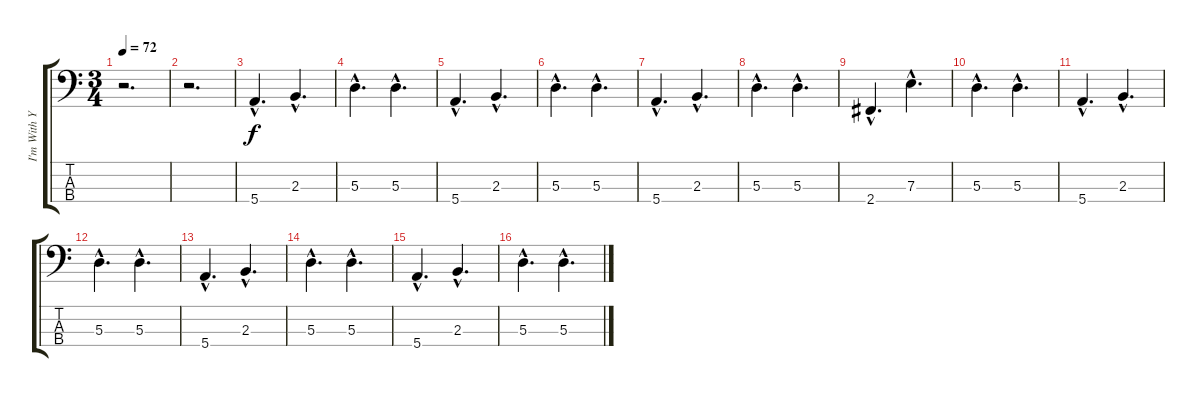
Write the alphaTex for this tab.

\track ("I'm With You" "I'm With Y") {instrument electricbassfinger}
\staff {score tabs}
\tuning (G2 D2 A1 E1) {hide}
\ts (3 4)
\tempo 72
\clef f4
\ks c
r.2{d dy f} |
r.2{d} |
5.4{hac}.4{d} 2.3{hac}.4{d} |
5.3{hac}.4{d} 5.3{hac}.4{d} |
5.4{hac}.4{d} 2.3{hac}.4{d} |
5.3{hac}.4{d} 5.3{hac}.4{d} |
5.4{hac}.4{d} 2.3{hac}.4{d} |
5.3{hac}.4{d} 5.3{hac}.4{d} |
2.4{hac}.4{d} 7.3{hac}.4{d} |
5.3{hac}.4{d} 5.3{hac}.4{d} |
5.4{hac}.4{d} 2.3{hac}.4{d} |
5.3{hac}.4{d} 5.3{hac}.4{d} |
5.4{hac}.4{d} 2.3{hac}.4{d} |
5.3{hac}.4{d} 5.3{hac}.4{d} |
5.4{hac}.4{d} 2.3{hac}.4{d} |
5.3{hac}.4{d} 5.3{hac}.4{d}
